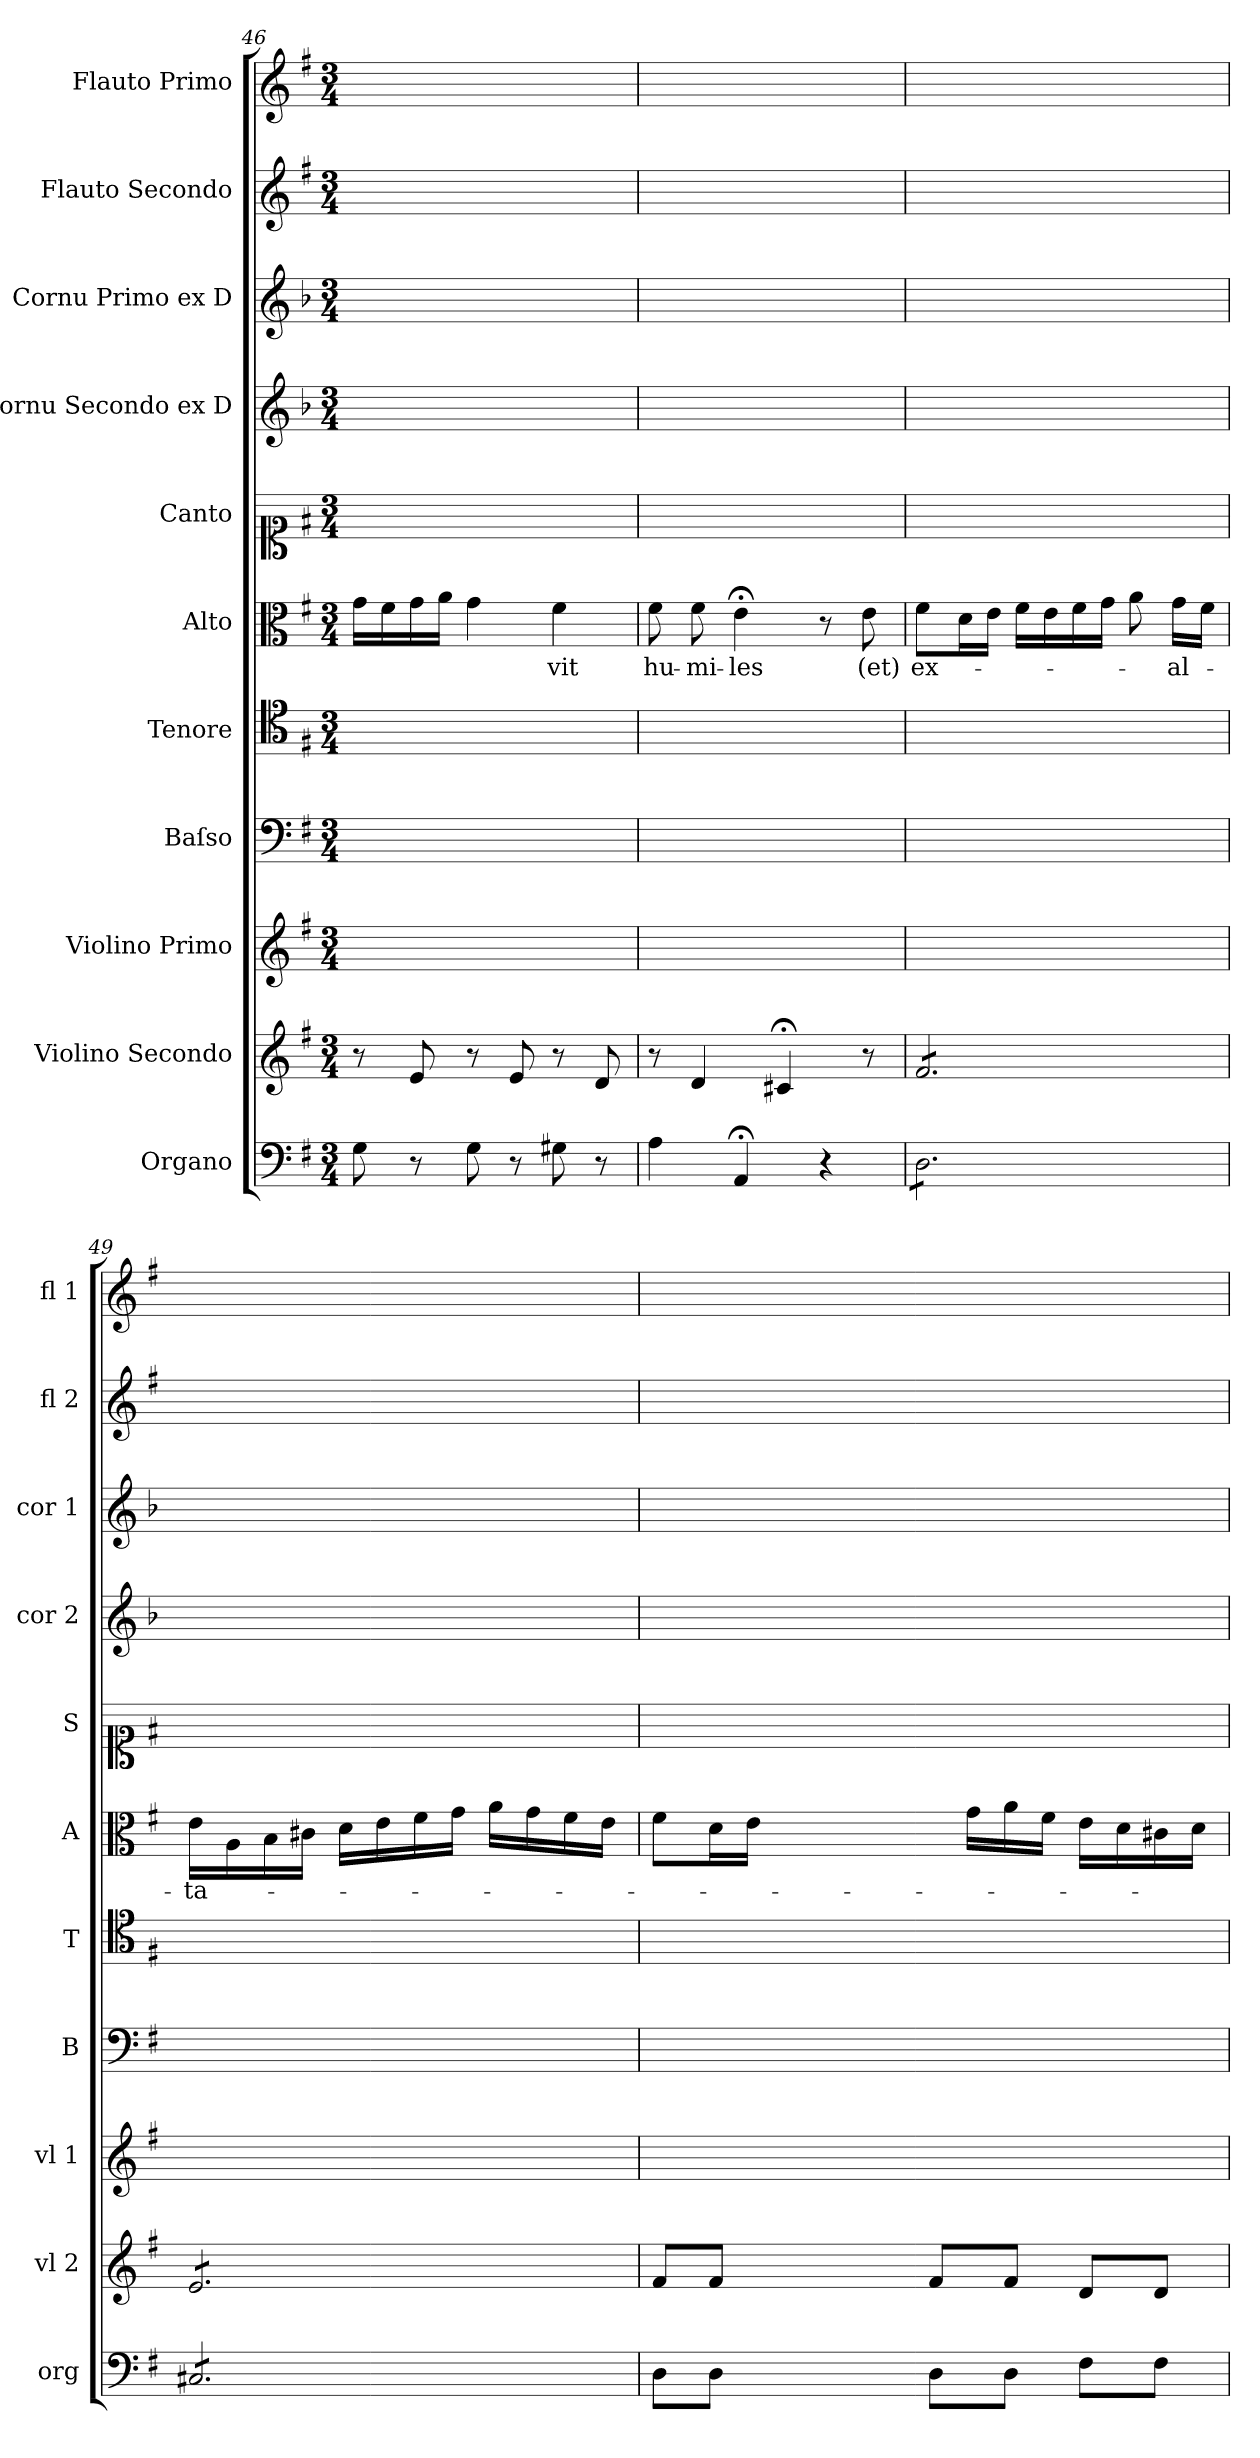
**kern	**kern	**kern	**kern	**kern	**kern	**text	**kern	**kern	**kern	**kern	**kern
*part11	*part10	*part9	*part8	*part7	*part6	*part6	*part5	*part4	*part3	*part2	*part1
*staff11	*staff10	*staff9	*staff8	*staff7	*staff6	*staff6	*staff5	*staff4	*staff3	*staff2	*staff1
*I"Organo	*I"Violino Secondo	*I"Violino Primo	*I"Baſso	*I"Tenore	*I"Alto	*	*I"Canto	*I"Cornu Secondo ex D	*I"Cornu Primo ex D	*I"Flauto Secondo	*I"Flauto Primo
*I'org	*I'vl 2	*I'vl 1	*I'B	*I'T	*I'A	*	*I'S	*I'cor 2	*I'cor 1	*I'fl 2	*I'fl 1
*clefF4	*clefG2	*clefG2	*clefF4	*clefC4	*clefC3	*	*clefC1	*clefG2	*clefG2	*clefG2	*clefG2
*	*	*	*	*	*	*	*	*ITrd6c10	*ITrd6c10	*	*
*k[f#]	*k[f#]	*k[f#]	*k[f#]	*k[f#]	*k[f#]	*	*k[f#]	*k[f#]	*k[f#]	*k[f#]	*k[f#]
*G:	*G:	*G:	*G:	*G:	*G:	*	*G:	*G:	*G:	*G:	*G:
*M3/4	*M3/4	*M3/4	*M3/4	*M3/4	*M3/4	*	*M3/4	*M3/4	*M3/4	*M3/4	*M3/4
=46	=46	=46	=46	=46	=46	=46	=46	=46	=46	=46	=46
8G\	8r	2.ryy	2.ryy	2.ryy	16g\LL	.	2.ryy	2.ryy	2.ryy	2.ryy	2.ryy
.	.	.	.	.	16f#\	.	.	.	.	.	.
8r	8e/	.	.	.	16g\	.	.	.	.	.	.
.	.	.	.	.	16a\JJ	.	.	.	.	.	.
8G\	8r	.	.	.	4g\	.	.	.	.	.	.
8r	8e/	.	.	.	.	.	.	.	.	.	.
8G#X\	8r	.	.	.	4f#\	-vit	.	.	.	.	.
8r	8d/	.	.	.	.	.	.	.	.	.	.
=47	=47	=47	=47	=47	=47	=47	=47	=47	=47	=47	=47
4A\	8r	2.ryy	2.ryy	2.ryy	8f#\	hu-	2.ryy	2.ryy	2.ryy	2.ryy	2.ryy
.	4d/	.	.	.	8f#\	-mi-	.	.	.	.	.
4AA;</	.	.	.	.	4e;<\	-les	.	.	.	.	.
.	4c#X;</	.	.	.	.	.	.	.	.	.	.
4r	.	.	.	.	8r	.	.	.	.	.	.
.	8r	.	.	.	8e\	(et)	.	.	.	.	.
=48	=48	=48	=48	=48	=48	=48	=48	=48	=48	=48	=48
*tremolo	*	*	*	*	*	*	*	*	*	*	*
*	*tremolo	*	*	*	*	*	*	*	*	*	*
8D\L	8f#/L	2.ryy	2.ryy	2.ryy	8f#\L	ex-	2.ryy	2.ryy	2.ryy	2.ryy	2.ryy
8D\	8f#/	.	.	.	16d\L	.	.	.	.	.	.
.	.	.	.	.	16e\JJ	.	.	.	.	.	.
8D\	8f#/	.	.	.	16f#\LL	.	.	.	.	.	.
.	.	.	.	.	16e\	.	.	.	.	.	.
8D\	8f#/	.	.	.	16f#\	.	.	.	.	.	.
.	.	.	.	.	16g\JJ	.	.	.	.	.	.
8D\	8f#/	.	.	.	8a\	.	.	.	.	.	.
8D\J	8f#/J	.	.	.	16g\LL	-al-	.	.	.	.	.
.	.	.	.	.	16f#\JJ	.	.	.	.	.	.
=49	=49	=49	=49	=49	=49	=49	=49	=49	=49	=49	=49
8C#X/L	8e/L	2.ryy	2.ryy	2.ryy	16e\LL	-ta-	2.ryy	2.ryy	2.ryy	2.ryy	2.ryy
.	.	.	.	.	16A\	.	.	.	.	.	.
8C#X/	8e/	.	.	.	16B\	.	.	.	.	.	.
.	.	.	.	.	16c#X\JJ	.	.	.	.	.	.
8C#X/	8e/	.	.	.	16d\LL	.	.	.	.	.	.
.	.	.	.	.	16e\	.	.	.	.	.	.
8C#X/	8e/	.	.	.	16f#\	.	.	.	.	.	.
.	.	.	.	.	16g\JJ	.	.	.	.	.	.
8C#X/	8e/	.	.	.	16a\LL	.	.	.	.	.	.
.	.	.	.	.	16g\	.	.	.	.	.	.
8C#X/J	8e/J	.	.	.	16f#\	.	.	.	.	.	.
*	*Xtremolo	*	*	*	*	*	*	*	*	*	*
*Xtremolo	*	*	*	*	*	*	*	*	*	*	*
.	.	.	.	.	16e\JJ	.	.	.	.	.	.
=50	=50	=50	=50	=50	=50	=50	=50	=50	=50	=50	=50
8D\L	8f#/L	2.ryy	2.ryy	2.ryy	8f#\L	.	2.ryy	2.ryy	2.ryy	2.ryy	2.ryy
8D\J	8f#/J	.	.	.	16d\L	.	.	.	.	.	.
.	.	.	.	.	16e\JJ	.	.	.	.	.	.
2ryy	2ryy	.	.	.	2ryy	.	.	.	.	.	.
=-	=-	=-	=-	=-	=-	=-	=-	=-	=-	=-	=-
8D\L	8f#/L	2ryy	2ryy	2ryy	16f#\yy	.	2ryy	2ryy	2ryy	2ryy	2ryy
.	.	.	.	.	16g\LL	.	.	.	.	.	.
8D\J	8f#/J	.	.	.	16a\	.	.	.	.	.	.
.	.	.	.	.	16f#\JJ	.	.	.	.	.	.
8F#\L	8d/L	.	.	.	16e\LL	.	.	.	.	.	.
.	.	.	.	.	16d\	.	.	.	.	.	.
8F#\J	8d/J	.	.	.	16c#X\	.	.	.	.	.	.
.	.	.	.	.	16d\JJ	.	.	.	.	.	.
=	=	=	=	=	=	=	=	=	=	=	=
*-	*-	*-	*-	*-	*-	*-	*-	*-	*-	*-	*-
